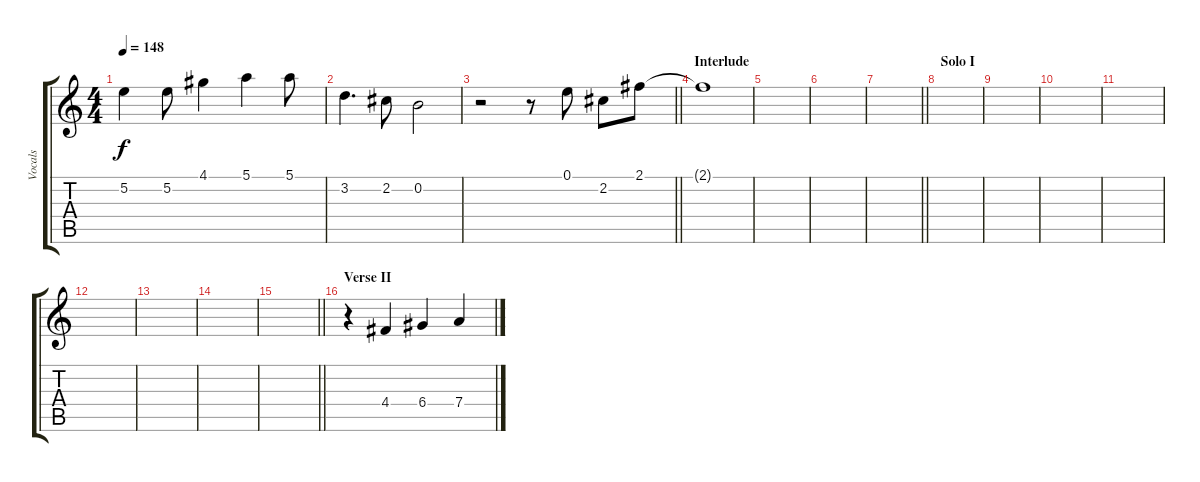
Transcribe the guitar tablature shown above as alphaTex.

\track ("Vocals" "Vocals") {instrument electricguitarjazz}
\staff {score tabs}
\tuning (E4 B3 G3 D3 A2 E2) {hide}
\ts (4 4)
\tempo 148
\clef g2
\ks c
5.2.4{dy f} 5.2.8 4.1.4 5.1.4 5.1.8 |
3.2.4{d} 2.2.8 0.2.2 |
\barLineRight lightlight
r.2 r.8 0.1.8 2.2.8 2.1.8 |
\section ("" "Interlude")
2.1{t}.1 |
|
|
\barLineRight lightlight
|
\section ("" "Solo I")
|
|
|
|
|
|
|
\barLineRight lightlight
|
\section ("" "Verse II")
r.4 4.4.4 6.4.4 7.4.4
